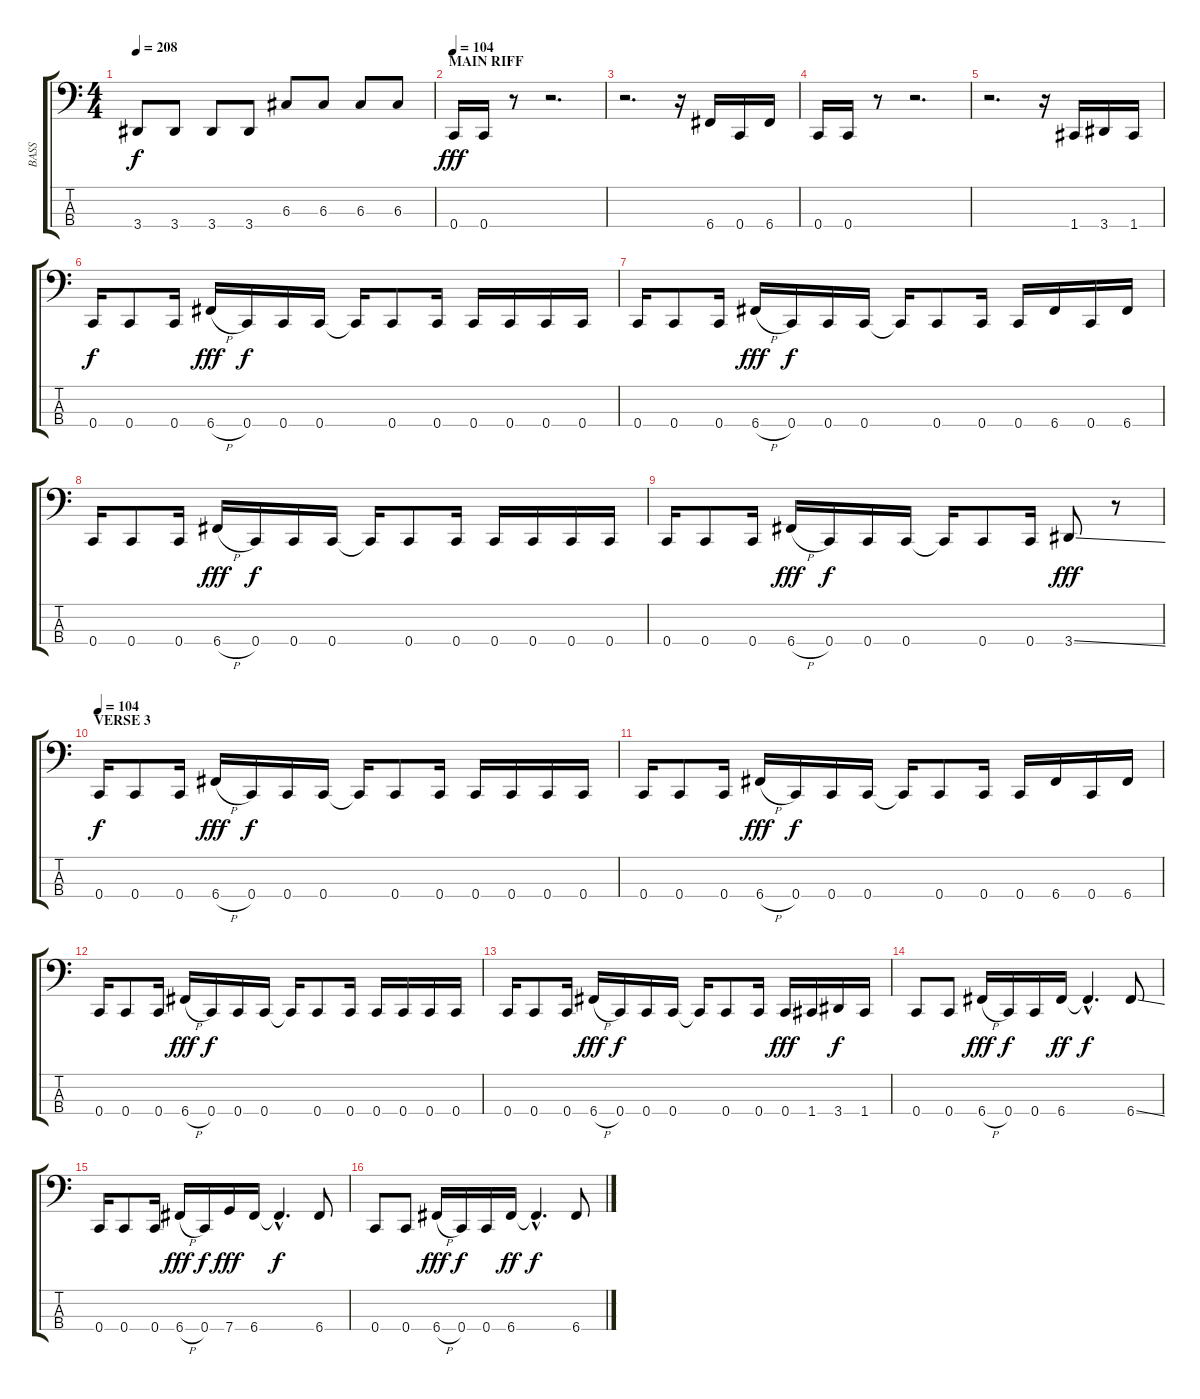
\track ("BASS" "BASS") {instrument electricbassfinger}
\staff {score tabs}
\tuning (F2 C2 G1 C1) {hide}
\ts (4 4)
\tempo 208
\clef f4
\ks c
3.4.8{dy f} 3.4.8 3.4.8 3.4.8 6.3.8 6.3.8 6.3.8 6.3.8 |
\section ("" "MAIN RIFF")
\tempo 104
0.4.16{dy fff} 0.4.16 r.8 r.2{d} |
r.2{d} r.16 6.4.16 0.4.16 6.4.16 |
0.4.16 0.4.16 r.8 r.2{d} |
r.2{d} r.16 1.4.16 3.4.16 1.4.16 |
0.4.16{dy f} 0.4.8 0.4.16 6.4{h}.16{dy fff} 0.4.16{dy f} 0.4.16 0.4.16 0.4{t}.16 0.4.8 0.4.16 0.4.16 0.4.16 0.4.16 0.4.16 |
0.4.16 0.4.8 0.4.16 6.4{h}.16{dy fff} 0.4.16{dy f} 0.4.16 0.4.16 0.4{t}.16 0.4.8 0.4.16 0.4.16 6.4.16 0.4.16 6.4.16 |
0.4.16 0.4.8 0.4.16 6.4{h}.16{dy fff} 0.4.16{dy f} 0.4.16 0.4.16 0.4{t}.16 0.4.8 0.4.16 0.4.16 0.4.16 0.4.16 0.4.16 |
0.4.16 0.4.8 0.4.16 6.4{h}.16{dy fff} 0.4.16{dy f} 0.4.16 0.4.16 0.4{t}.16 0.4.8 0.4.16 3.4{ss}.8{dy fff} r.8 |
\section ("" "VERSE 3")
\tempo 104
0.4.16{dy f} 0.4.8 0.4.16 6.4{h}.16{dy fff} 0.4.16{dy f} 0.4.16 0.4.16 0.4{t}.16 0.4.8 0.4.16 0.4.16 0.4.16 0.4.16 0.4.16 |
0.4.16 0.4.8 0.4.16 6.4{h}.16{dy fff} 0.4.16{dy f} 0.4.16 0.4.16 0.4{t}.16 0.4.8 0.4.16 0.4.16 6.4.16 0.4.16 6.4.16 |
0.4.16 0.4.8 0.4.16 6.4{h}.16{dy fff} 0.4.16{dy f} 0.4.16 0.4.16 0.4{t}.16 0.4.8 0.4.16 0.4.16 0.4.16 0.4.16 0.4.16 |
0.4.16 0.4.8 0.4.16 6.4{h}.16{dy fff} 0.4.16{dy f} 0.4.16 0.4.16 0.4{t}.16 0.4.8 0.4.16 0.4.16{dy fff} 1.4.16 3.4.16{dy f} 1.4.16 |
0.4.8 0.4.8 6.4{h}.16{dy fff} 0.4.16{dy f} 0.4.16 6.4.16{dy ff} 6.4{hac t}.4{d dy f} 6.4{ss}.8 |
0.4.16 0.4.8 0.4.16 6.4{h}.16{dy fff} 0.4.16{dy f} 7.4.16{dy fff} 6.4.16 6.4{hac t}.4{d dy f} 6.4.8 |
0.4.8 0.4.8 6.4{h}.16{dy fff} 0.4.16{dy f} 0.4.16 6.4.16{dy ff} 6.4{hac t}.4{d dy f} 6.4{ss}.8
